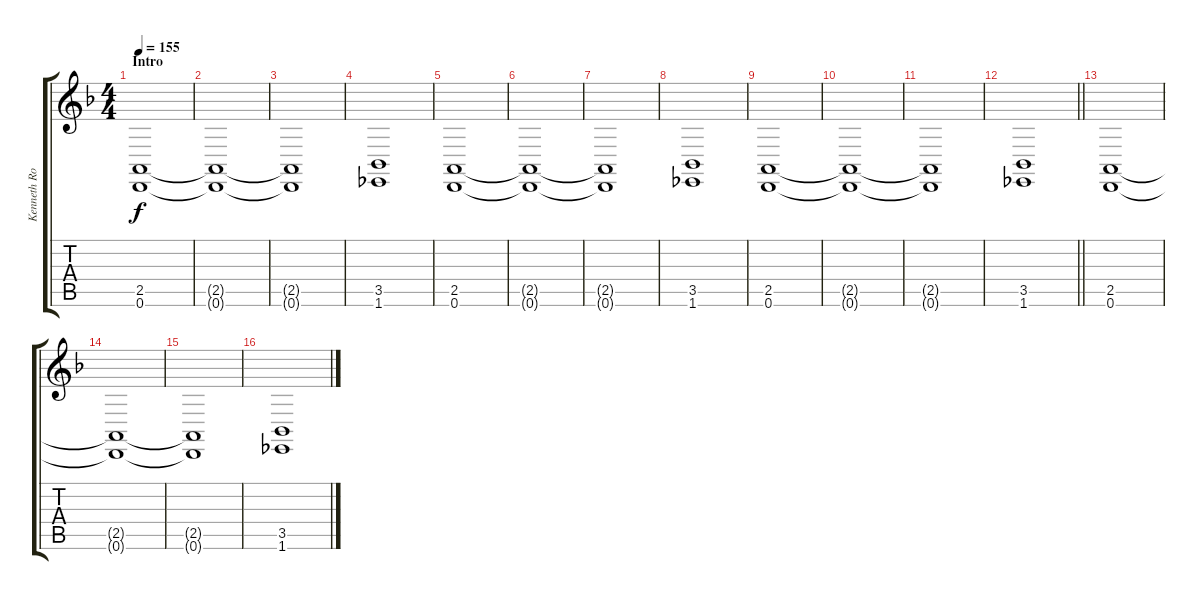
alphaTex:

\track ("Kenneth Roos" "Kenneth Ro") {instrument pad2warm}
\staff {score tabs}
\tuning (D4 A3 F3 C3 G2 D2) {hide}
\ts (4 4)
\section ("" "Intro")
\tempo 155
\clef g2
\ks dminor
(2.5 0.6).1{dy f instrument pad2warm} |
(2.5{t} 0.6{t}).1 |
(2.5{t} 0.6{t}).1 |
(3.5 1.6).1 |
(2.5 0.6).1 |
(2.5{t} 0.6{t}).1 |
(2.5{t} 0.6{t}).1 |
(3.5 1.6).1 |
(2.5 0.6).1 |
(2.5{t} 0.6{t}).1 |
(2.5{t} 0.6{t}).1 |
\barLineRight lightlight
(3.5 1.6).1 |
(2.5 0.6).1 |
(2.5{t} 0.6{t}).1 |
(2.5{t} 0.6{t}).1 |
(3.5 1.6).1
